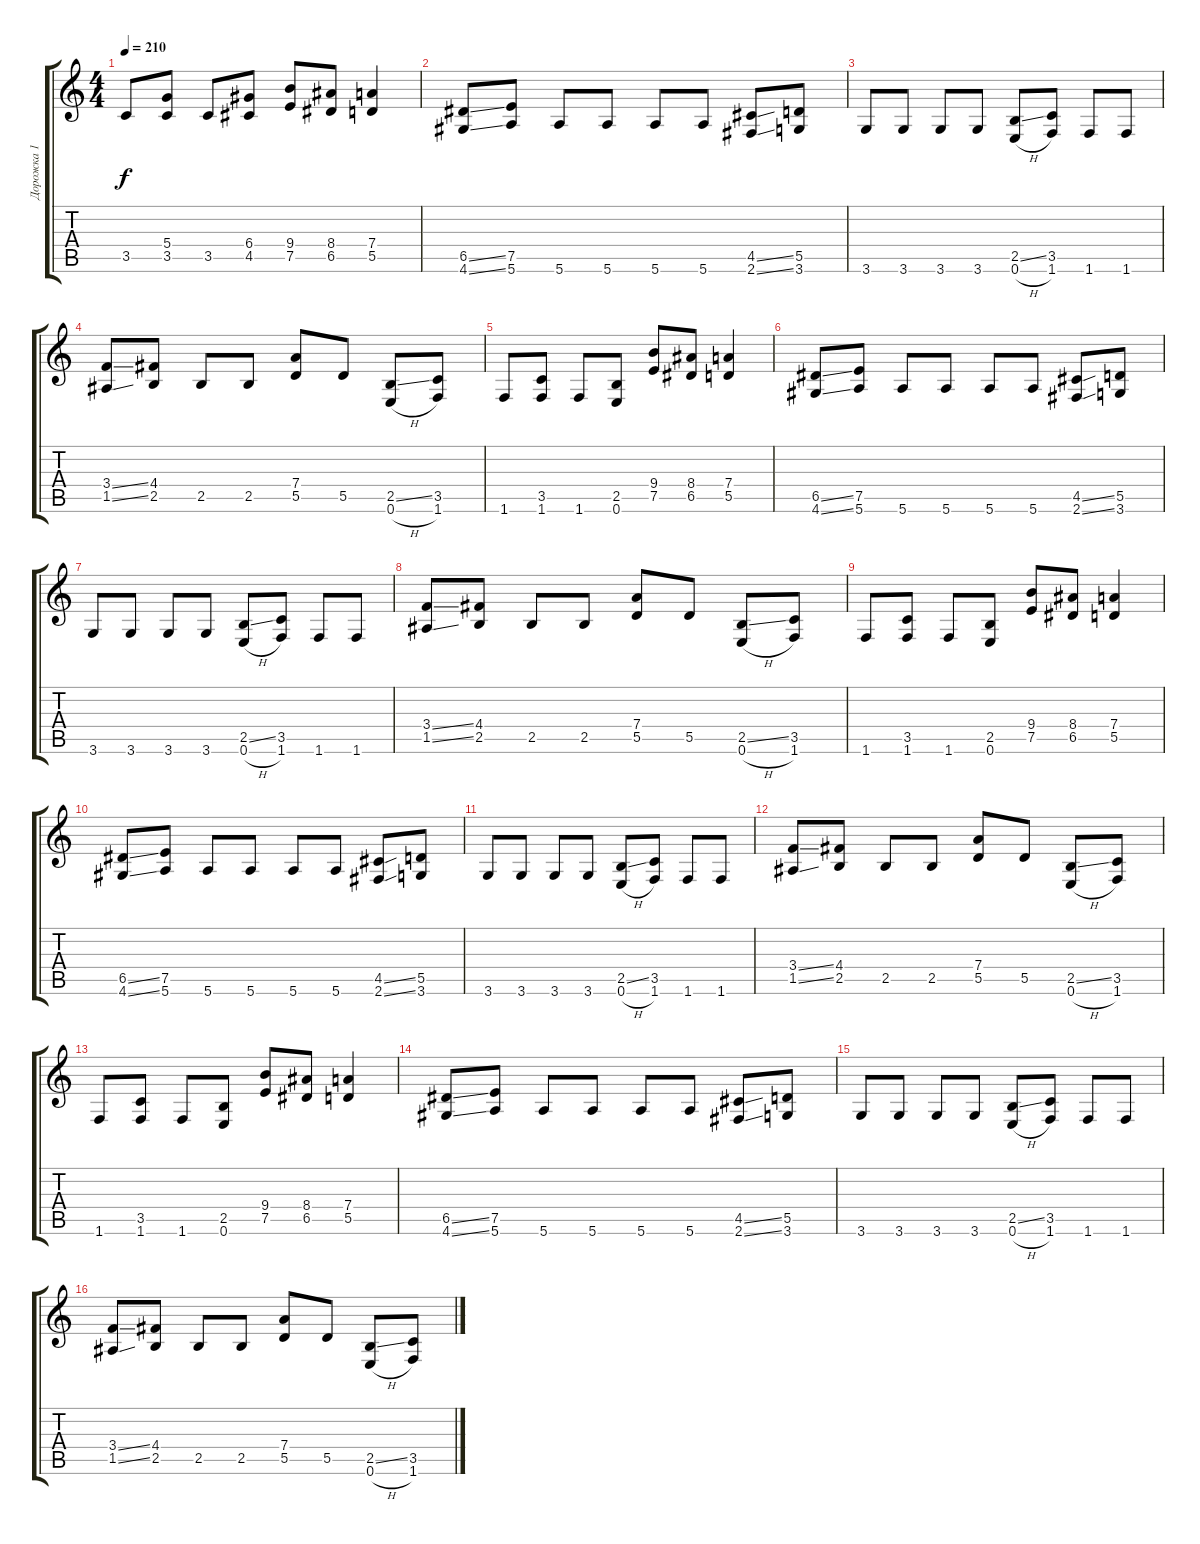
\track ("Дорожка 1" "Дорожка 1") {instrument distortionguitar}
\staff {score tabs}
\tuning (E4 B3 G3 D3 A2 E2) {hide}
\ts (4 4)
\tempo 210
\clef g2
\ks c
3.5.8{dy f} (5.4 3.5).8 3.5.8 (6.4 4.5).8 (9.4 7.5).8 (8.4 6.5).8 (7.4 5.5).4 |
(6.5{ss} 4.6{ss}).8 (7.5 5.6).8 5.6.8 5.6.8 5.6.8 5.6.8 (4.5{ss} 2.6{ss}).8 (5.5 3.6).8 |
3.6.8 3.6.8 3.6.8 3.6.8 (2.5{ss} 0.6{h}).8 (3.5 1.6).8 1.6.8 1.6.8 |
(3.4{ss} 1.5{ss}).8 (4.4 2.5).8 2.5.8 2.5.8 (7.4 5.5).8 5.5.8 (2.5{ss} 0.6{h}).8 (3.5 1.6).8 |
1.6.8 (3.5 1.6).8 1.6.8 (2.5 0.6).8 (9.4 7.5).8 (8.4 6.5).8 (7.4 5.5).4 |
(6.5{ss} 4.6{ss}).8 (7.5 5.6).8 5.6.8 5.6.8 5.6.8 5.6.8 (4.5{ss} 2.6{ss}).8 (5.5 3.6).8 |
3.6.8 3.6.8 3.6.8 3.6.8 (2.5{ss} 0.6{h}).8 (3.5 1.6).8 1.6.8 1.6.8 |
(3.4{ss} 1.5{ss}).8 (4.4 2.5).8 2.5.8 2.5.8 (7.4 5.5).8 5.5.8 (2.5{ss} 0.6{h}).8 (3.5 1.6).8 |
1.6.8 (3.5 1.6).8 1.6.8 (2.5 0.6).8 (9.4 7.5).8 (8.4 6.5).8 (7.4 5.5).4 |
(6.5{ss} 4.6{ss}).8 (7.5 5.6).8 5.6.8 5.6.8 5.6.8 5.6.8 (4.5{ss} 2.6{ss}).8 (5.5 3.6).8 |
3.6.8 3.6.8 3.6.8 3.6.8 (2.5{ss} 0.6{h}).8 (3.5 1.6).8 1.6.8 1.6.8 |
(3.4{ss} 1.5{ss}).8 (4.4 2.5).8 2.5.8 2.5.8 (7.4 5.5).8 5.5.8 (2.5{ss} 0.6{h}).8 (3.5 1.6).8 |
1.6.8 (3.5 1.6).8 1.6.8 (2.5 0.6).8 (9.4 7.5).8 (8.4 6.5).8 (7.4 5.5).4 |
(6.5{ss} 4.6{ss}).8 (7.5 5.6).8 5.6.8 5.6.8 5.6.8 5.6.8 (4.5{ss} 2.6{ss}).8 (5.5 3.6).8 |
3.6.8 3.6.8 3.6.8 3.6.8 (2.5{ss} 0.6{h}).8 (3.5 1.6).8 1.6.8 1.6.8 |
(3.4{ss} 1.5{ss}).8 (4.4 2.5).8 2.5.8 2.5.8 (7.4 5.5).8 5.5.8 (2.5{ss} 0.6{h}).8 (3.5 1.6).8
